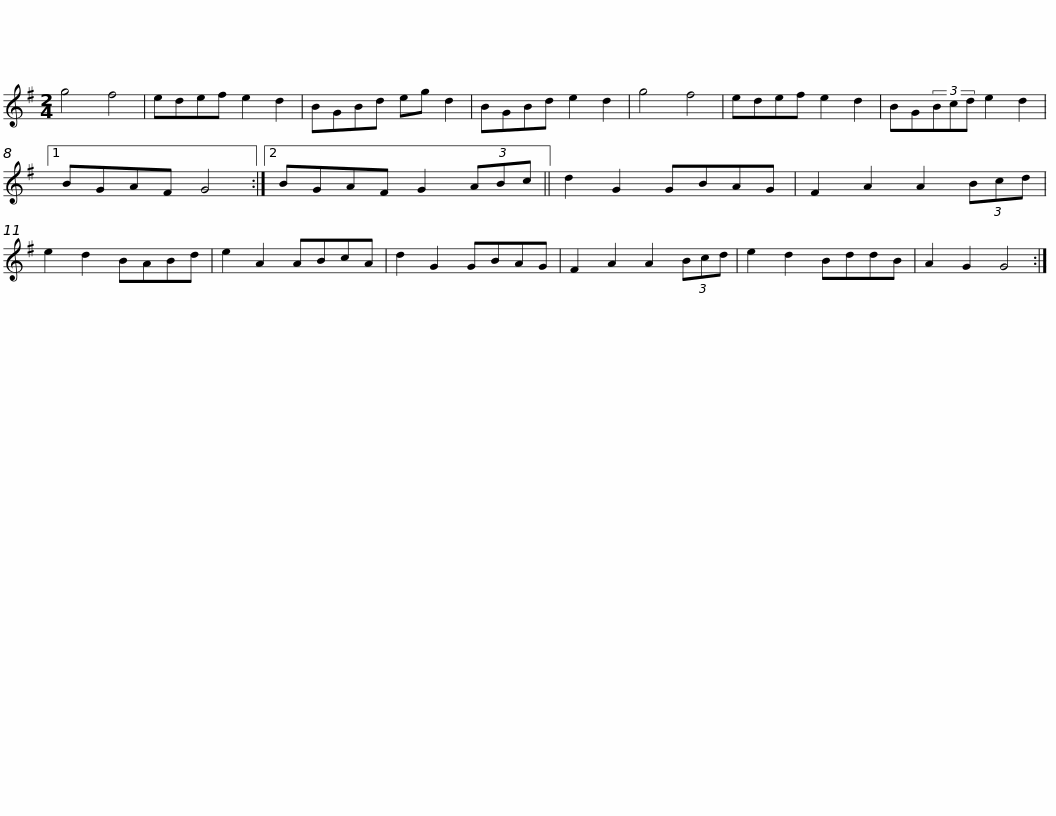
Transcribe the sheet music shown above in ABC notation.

X:1
L:1/8
M:2/4
I:linebreak $
K:G
V:1 treble
V:1
 g4 f4 | edef e2 d2 | BGBd eg d2 | BGBd e2 d2 | g4 f4 | %5
 edef e2 d2 | BG(3Bcd e2 d2 |1 BGAF G4 :|2$ BGAF G2 (3ABc || d2 G2 GBAG | %10
 F2 A2 A2 (3Bcd | e2 d2 BABd | e2 A2 ABcA | d2 G2 GBAG | F2 A2 A2 (3Bcd |$ %15
 e2 d2 BddB | A2 G2 G4 :| %17
